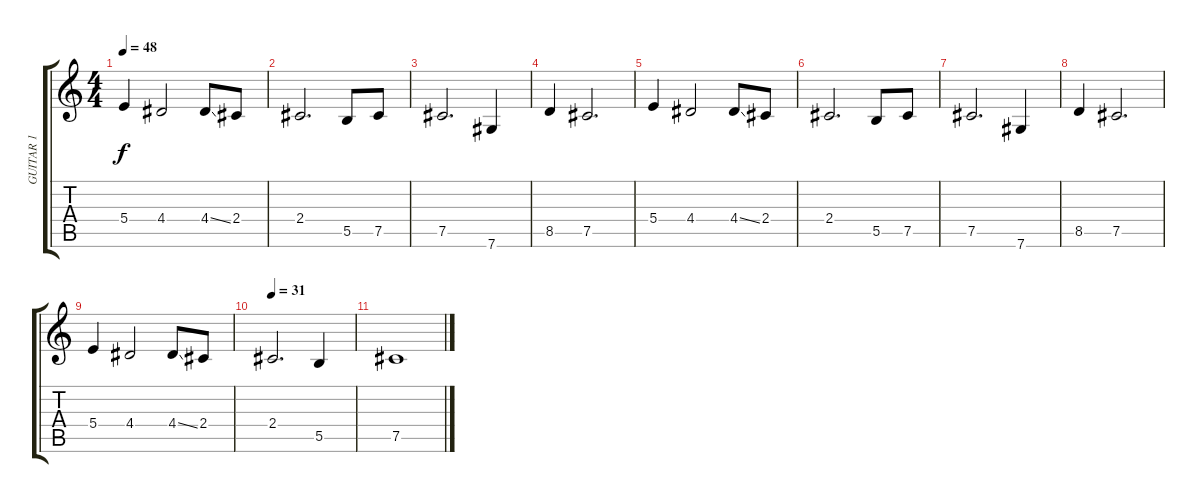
\track ("GUITAR 1" "GUITAR 1") {instrument overdrivenguitar}
\staff {score tabs}
\tuning (Db4 Ab3 E3 B2 Gb2 Db2) {hide}
\ts (4 4)
\tempo 48
\clef g2
\ks c
5.4.4{dy f} 4.4.2 4.4{ss}.8 2.4.8 |
2.4.2{d} 5.5.8 7.5.8 |
7.5.2{d} 7.6.4 |
8.5.4 7.5.2{d} |
5.4.4 4.4.2 4.4{ss}.8 2.4.8 |
2.4.2{d} 5.5.8 7.5.8 |
7.5.2{d} 7.6.4 |
8.5.4 7.5.2{d} |
5.4.4 4.4.2 4.4{ss}.8 2.4.8 |
\tempo 31
2.4.2{d} 5.5.4 |
7.5.1
